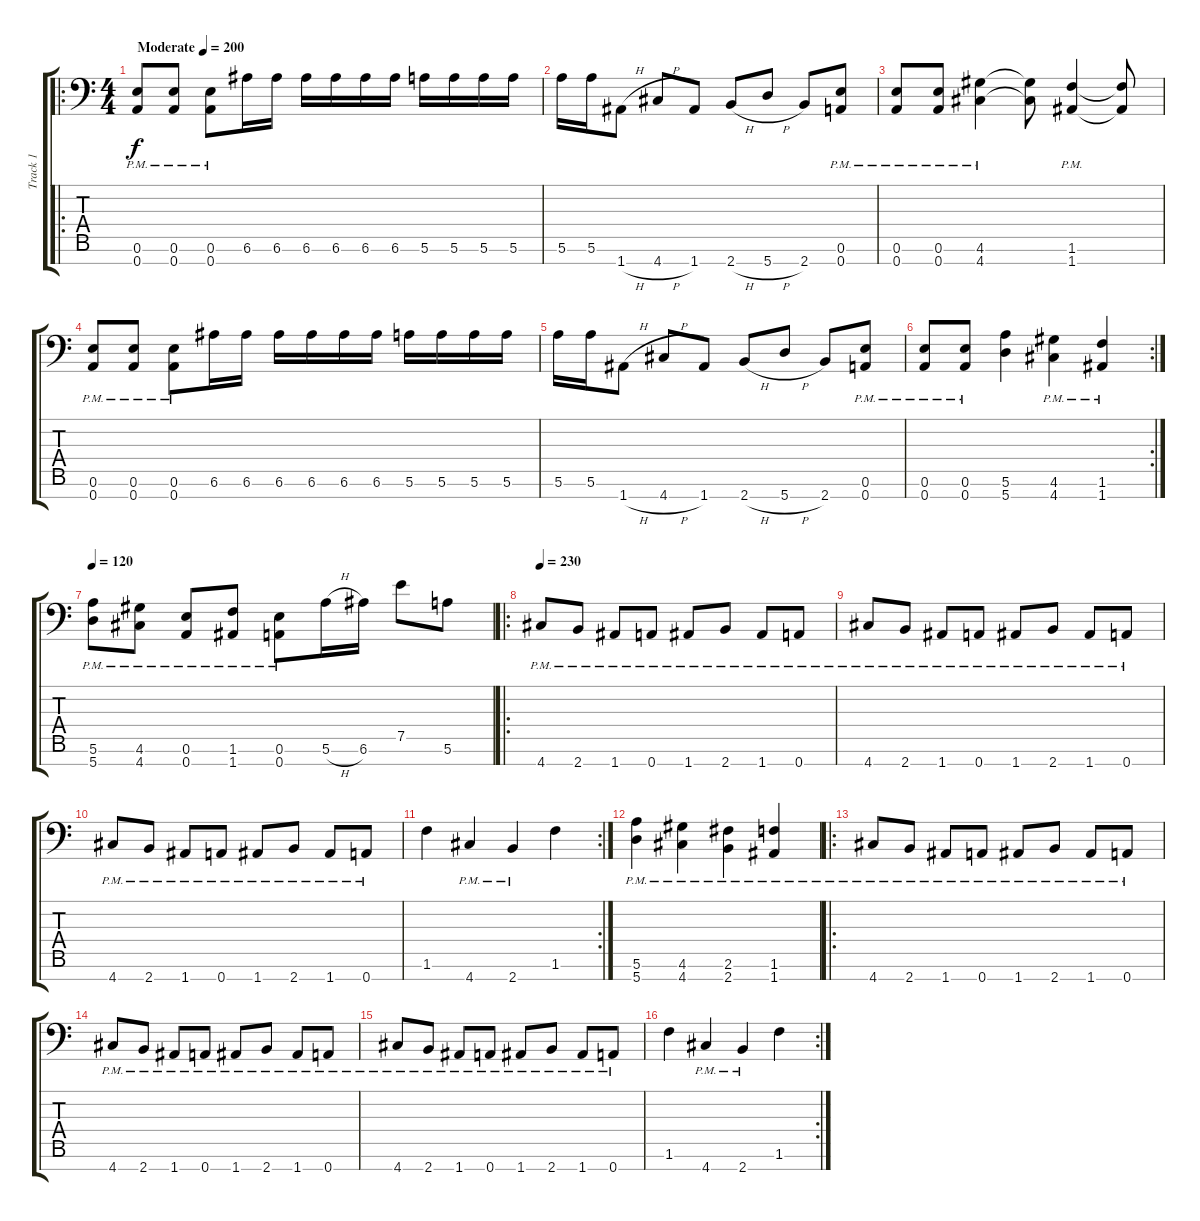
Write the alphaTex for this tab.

\track ("Track 1" "Track 1") {instrument distortionguitar}
\staff {score tabs}
\tuning (E4 B3 G3 D3 A2 E2 A1) {hide}
\ro
\ts (4 4)
\tempo (200 "Moderate")
\clef f4
\ks c
(0.6{pm} 0.7{pm}).8{dy f instrument distortionguitar} (0.6{pm} 0.7{pm}).8 (0.6{pm} 0.7{pm}).8 6.6.16 6.6.16 6.6.16 6.6.16 6.6.16 6.6.16 5.6.16 5.6.16 5.6.16 5.6.16 |
5.6.16 5.6.16 1.7{h}.8 4.7{h}.8 1.7.8 2.7{h}.8 5.7{h}.8 2.7.8 (0.6{pm} 0.7{pm}).8 |
(0.6{pm} 0.7{pm}).8 (0.6{pm} 0.7{pm}).8 (4.6{pm} 4.7{pm}).4 (4.6{t} 4.7{t}).8 (1.6{pm} 1.7{pm}).4 (1.6{t} 1.7{t}).8 |
(0.6{pm} 0.7{pm}).8 (0.6{pm} 0.7{pm}).8 (0.6{pm} 0.7{pm}).8 6.6.16 6.6.16 6.6.16 6.6.16 6.6.16 6.6.16 5.6.16 5.6.16 5.6.16 5.6.16 |
5.6.16 5.6.16 1.7{h}.8 4.7{h}.8 1.7.8 2.7{h}.8 5.7{h}.8 2.7.8 (0.6{pm} 0.7{pm}).8 |
\rc 2
(0.6{pm} 0.7{pm}).8 (0.6{pm} 0.7{pm}).8 (5.6 5.7).4 (4.6{pm} 4.7{pm}).4 (1.6{pm} 1.7{pm}).4 |
\tempo 120
(5.6{pm} 5.7{pm}).8 (4.6{pm} 4.7{pm}).8 (0.6{pm} 0.7{pm}).8 (1.6{pm} 1.7{pm}).8 (0.6{pm} 0.7{pm}).8 5.6{h}.16 6.6.16 7.5.8 5.6.8 |
\ro
\tempo 230
4.7{pm}.8 2.7{pm}.8 1.7{pm}.8 0.7{pm}.8 1.7{pm}.8 2.7{pm}.8 1.7{pm}.8 0.7{pm}.8 |
4.7{pm}.8 2.7{pm}.8 1.7{pm}.8 0.7{pm}.8 1.7{pm}.8 2.7{pm}.8 1.7{pm}.8 0.7{pm}.8 |
4.7{pm}.8 2.7{pm}.8 1.7{pm}.8 0.7{pm}.8 1.7{pm}.8 2.7{pm}.8 1.7{pm}.8 0.7{pm}.8 |
\rc 2
1.6.4 4.7{pm}.4 2.7{pm}.4 1.6.4 |
(5.6{pm} 5.7{pm}).4 (4.6{pm} 4.7{pm}).4 (2.6{pm} 2.7{pm}).4 (1.6{pm} 1.7{pm}).4 |
\ro
4.7{pm}.8 2.7{pm}.8 1.7{pm}.8 0.7{pm}.8 1.7{pm}.8 2.7{pm}.8 1.7{pm}.8 0.7{pm}.8 |
4.7{pm}.8 2.7{pm}.8 1.7{pm}.8 0.7{pm}.8 1.7{pm}.8 2.7{pm}.8 1.7{pm}.8 0.7{pm}.8 |
4.7{pm}.8 2.7{pm}.8 1.7{pm}.8 0.7{pm}.8 1.7{pm}.8 2.7{pm}.8 1.7{pm}.8 0.7{pm}.8 |
\rc 2
1.6.4 4.7{pm}.4 2.7{pm}.4 1.6.4
